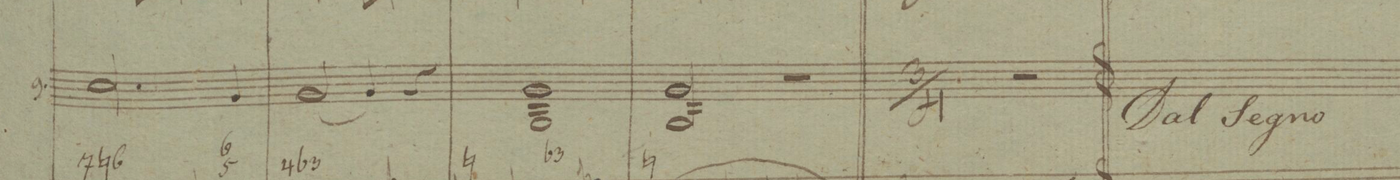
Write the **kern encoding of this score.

**kern
*I"Corni in F.
*clefG2
*k[b-]
*met(c)
*M4/4
*^
2.f/	2.f\
*v	*v
4c/
=23
[2c/
4c/]
4r
=24
1C 1c
=25
2C/ 2c
2r
==
*-
